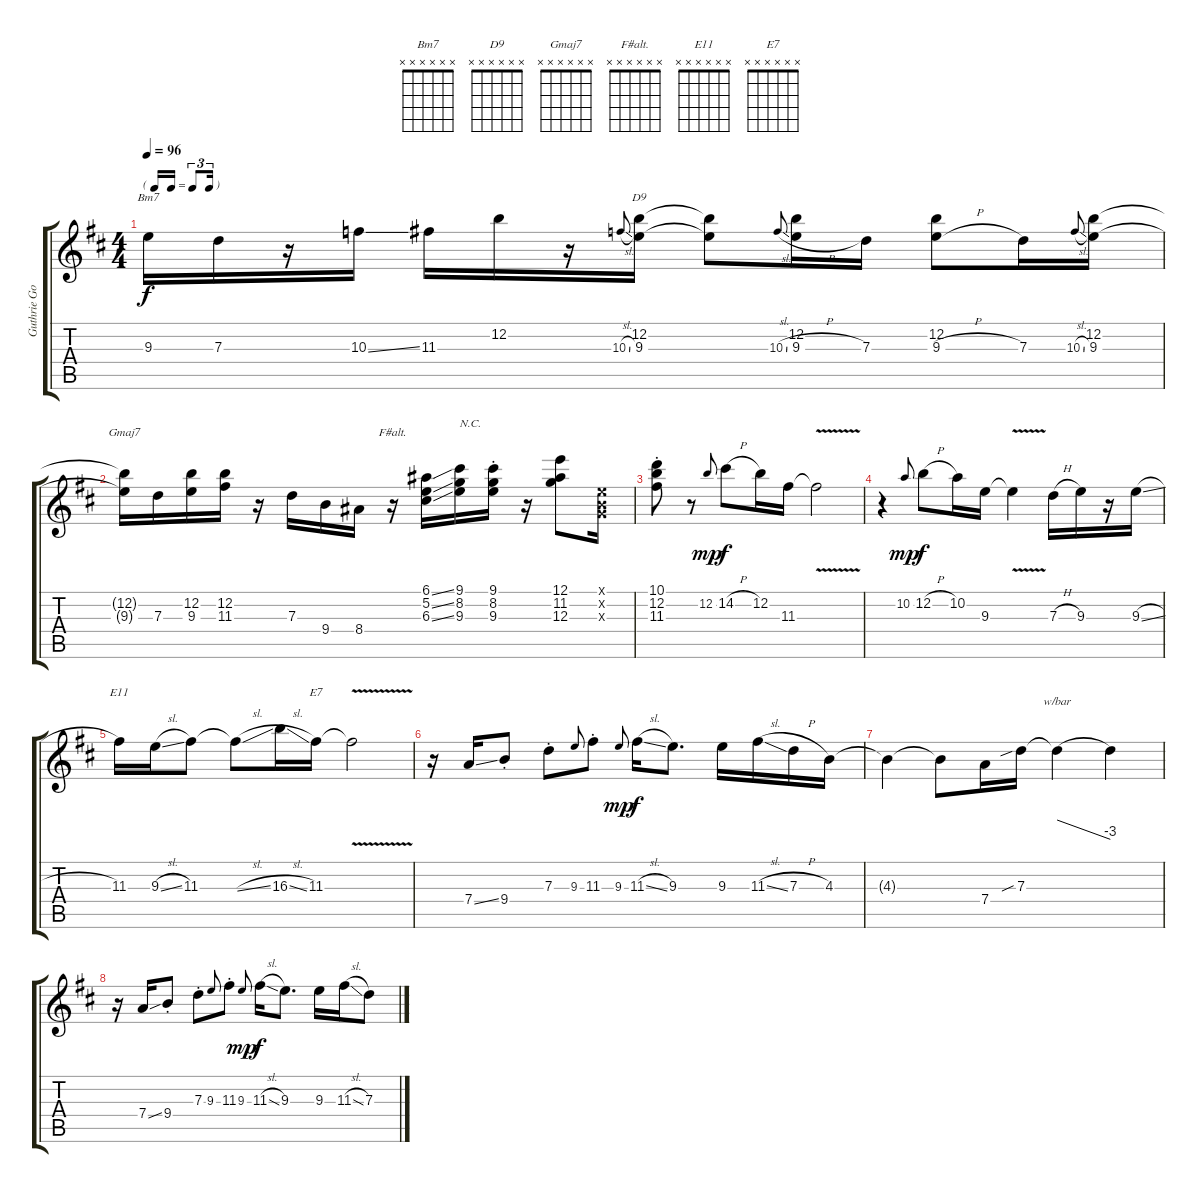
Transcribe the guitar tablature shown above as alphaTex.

\track ("Guthrie Govan" "Guthrie Go") {instrument electricguitarjazz}
\staff {score tabs}
\tuning (E4 B3 G3 D3 A2 E2) {hide}
\chord ("Bm7" x x x x x x)
\chord ("D9" x x x x x x)
\chord ("Gmaj7" x x x x x x)
\chord ("F#alt." x x x x x x)
\chord ("E11" x x x x x x)
\chord ("E7" x x x x x x)
\ts (4 4)
\tf triplet16th
\tempo 96
\clef g2
\ks d
9.3.16{ch "Bm7" dy f} 7.3.16 r.16 10.3{ss}.16 11.3.16 12.2.16 r.16 10.3{sl}.8{gr onbeat} (12.2 9.3).16{ch "D9"} (12.2{t} 9.3{t}).8{beam Down} 10.3{sl}.8{gr onbeat} (12.2 9.3{h}).16{beam Down} 7.3.16{beam Down} (12.2 9.3{h}).8 7.3.16 10.3{sl}.8{gr onbeat} (12.2 9.3).16 |
(12.2{t} 9.3{t}).16{ch "Gmaj7"} 7.3.16 (12.2 9.3).16 (12.2 11.3).16 r.16 7.3.16 9.4.16 8.4.16 r.16{ch "F#alt."} (6.1{ss} 5.2{ss} 6.3{ss}).16 (9.1 8.2 9.3).16{txt "N.C."} (9.1{st} 8.2{st} 9.3{st}).16 r.16 (12.1 11.2 12.3).8 (0.1{x} 0.2{x} 0.3{x}).16 |
(10.1{st} 12.2{st} 11.3{st}).8 r.8 12.2.8{gr onbeat dy mp} 14.2{h}.8{dy f instrument distortionguitar} 12.2.16 11.3.16 11.3{v t}.2 |
r.4 10.2.8{gr onbeat dy mp} 12.2{h}.8{dy f} 10.2.16 9.3.16 9.3{v t}.4 7.3{h}.16 9.3.16 r.16 9.3{sl}.16 |
11.3.16{ch "E11"} 9.3{sl}.16 11.3.8 11.3{sl t}.8 16.3{sl}.16 11.3.16{ch "E7"} 11.3{v t}.2 |
r.16 7.4{ss}.16 9.4{st}.8 7.3{st}.8 9.3.8{gr onbeat} 11.3{st}.8 9.3.8{gr onbeat dy mp} 11.3{sl}.16{dy f} 9.3.8{d} 9.3.16 11.3{sl}.16 7.3{h}.16 4.3.16 |
4.3{t}.4 4.3{t}.8 7.4.16 7.3{sib}.16 7.3{t}.4{tbe (dive default 0 0 60 -12)} 7.3{t}.4 |
r.16 7.4{ss}.16 9.4{st}.8 7.3{st}.8 9.3.8{gr onbeat} 11.3{st}.8 9.3.8{gr onbeat dy mp} 11.3{sl}.16{dy f} 9.3.8{d} 9.3.16 11.3{sl}.16 7.3.8
